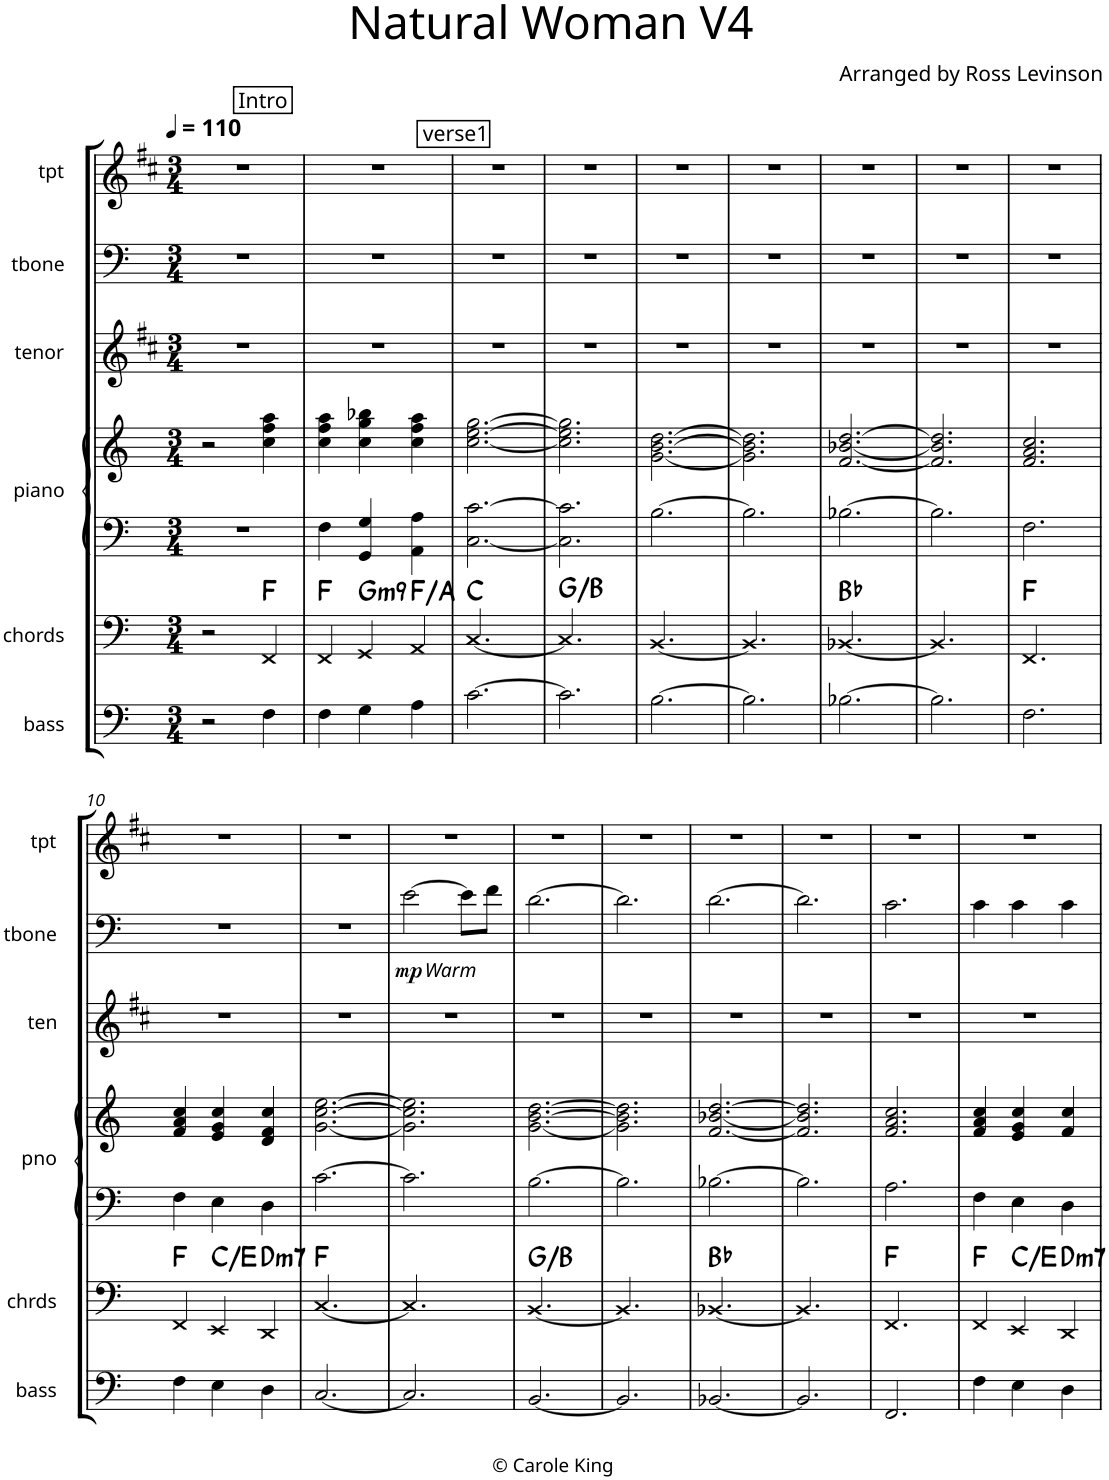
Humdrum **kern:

**kern	**kern	**harte	**kern	**kern	**kern	**kern	**dynam	**kern
*part6	*part5	*part5	*part4	*part4	*part3	*part2	*part2	*part1
*staff7	*staff6	*	*staff5	*staff4	*staff3	*staff2	*staff2	*staff1
*I"bass	*I"chords	*	*I"piano	*	*I"tenor	*I"tbone	*	*I"tpt
*I'bass	*I'chrds	*	*I'pno	*	*I'ten	*I'tbone	*	*I'tpt
*clefF4	*clefF4	*	*clefF4	*clefG2	*clefG2	*clefF4	*	*clefG2
*Trd7c12	*	*	*Trd7c12	*Trd7c12	*Trd1c2	*	*	*Trd1c2
*k[]	*k[]	*	*k[]	*k[]	*k[f#c#]	*k[]	*	*k[f#c#]
*	*	*	*	*	*D:	*	*	*D:
*M3/4	*M3/4	*	*M3/4	*M3/4	*M3/4	*M3/4	*	*M3/4
*MM110	*MM110	*	*MM110	*MM110	*MM110	*MM110	*	*MM110
!!LO:REH:place=s1:a:cj:fs=11:t=Intro:qo=2
=1	=1	=1	=1	=1	=1	=1	=1	=1
2r	2r	.	2.r	2r	2.r	2.r	.	2.r
4F\	4FF/	F:maj	.	4cc\ 4ff\ 4aa\	.	.	.	.
=2	=2	=2	=2	=2	=2	=2	=2	=2
4F\	4FF/	F:maj	4F\	4cc\ 4ff\ 4aa\	2.r	2.r	.	2.r
!	!	!LO:H:kt=m9	!	!	!	!	!	!
4G\	4GG/	G:min9	4GG/ 4G/	4cc\ 4gg\ 4bb-X\	.	.	.	.
4A\	4AA/	F:maj/3	4AA\ 4A\	4cc\ 4ff\ 4aa\	.	.	.	.
!!LO:REH:place=s1:a:cj:fs=11:t=verse1
=3	=3	=3	=3	=3	=3	=3	=3	=3
[2.c\	[2.C/	C:maj	[2.C\ [2.c\	[2.cc\ [2.ee\ [2.gg\	2.r	2.r	.	2.r
=4	=4	=4	=4	=4	=4	=4	=4	=4
2.c\]	2.C/]	G:maj/3	2.C\] 2.c\]	2.cc\] 2.ee\] 2.gg\]	2.r	2.r	.	2.r
=5	=5	=5	=5	=5	=5	=5	=5	=5
[2.B\	[2.BB/	.	[2.B\	[2.g\ [2.b\ [2.dd\	2.r	2.r	.	2.r
=6	=6	=6	=6	=6	=6	=6	=6	=6
2.B\]	2.BB/]	.	2.B\]	2.g\] 2.b\] 2.dd\]	2.r	2.r	.	2.r
=7	=7	=7	=7	=7	=7	=7	=7	=7
[2.B-X\	[2.BB-X/	Bb:maj	[2.B-X\	[2.f/ [2.b-X/ [2.dd/	2.r	2.r	.	2.r
=8	=8	=8	=8	=8	=8	=8	=8	=8
2.B-\]	2.BB-/]	.	2.B-\]	2.f/] 2.b-/] 2.dd/]	2.r	2.r	.	2.r
=9	=9	=9	=9	=9	=9	=9	=9	=9
2.F\	2.FF/	F:maj	2.F\	2.f/ 2.a/ 2.cc/	2.r	2.r	.	2.r
!!LO:LB:g=z
=10	=10	=10	=10	=10	=10	=10	=10	=10
4F\	4FF/	F:maj	4F\	4f/ 4a/ 4cc/	2.r	2.r	.	2.r
4E\	4EE/	C:maj/3	4E\	4e/ 4g/ 4cc/	.	.	.	.
!	!	!LO:H:kt=m7	!	!	!	!	!	!
4D\	4DD/	D:min7	4D\	4d/ 4f/ 4cc/	.	.	.	.
=11	=11	=11	=11	=11	=11	=11	=11	=11
[2.C/	[2.C/	F:maj	[2.c\	[2.g\ [2.cc\ [2.ee\	2.r	2.r	.	2.r
=12	=12	=12	=12	=12	=12	=12	=12	=12
!	!	!	!	!	!	!LO:TX:b:i:t=Warm	!	!
!	!	!	!	!	!	!	!LO:DY:b	!
2.C/]	2.C/]	.	2.c\]	2.g\] 2.cc\] 2.ee\]	2.r	[2e\	mp	2.r
.	.	.	.	.	.	8e\L]	.	.
.	.	.	.	.	.	8f\J	.	.
=13	=13	=13	=13	=13	=13	=13	=13	=13
[2.BB/	[2.BB/	G:maj/3	[2.B\	[2.g\ [2.b\ [2.dd\	2.r	[2.d\	.	2.r
=14	=14	=14	=14	=14	=14	=14	=14	=14
2.BB/]	2.BB/]	.	2.B\]	2.g\] 2.b\] 2.dd\]	2.r	2.d\]	.	2.r
=15	=15	=15	=15	=15	=15	=15	=15	=15
[2.BB-X/	[2.BB-X/	Bb:maj	[2.B-X\	[2.f/ [2.b-X/ [2.dd/	2.r	[2.d\	.	2.r
=16	=16	=16	=16	=16	=16	=16	=16	=16
2.BB-/]	2.BB-/]	.	2.B-\]	2.f/] 2.b-/] 2.dd/]	2.r	2.d\]	.	2.r
=17	=17	=17	=17	=17	=17	=17	=17	=17
2.FF/	2.FF/	F:maj	2.A\	2.f/ 2.a/ 2.cc/	2.r	2.c\	.	2.r
=18	=18	=18	=18	=18	=18	=18	=18	=18
4F\	4FF/	F:maj	4F\	4f/ 4a/ 4cc/	2.r	4c\	.	2.r
4E\	4EE/	C:maj/3	4E\	4e/ 4g/ 4cc/	.	4c\	.	.
!	!	!LO:H:kt=m7	!	!	!	!	!	!
4D\	4DD/	D:min7	4D\	4f/ 4cc/	.	4c\	.	.
=	=	=	=	=	=	=	=	=
*-	*-	*-	*-	*-	*-	*-	*-	*-
